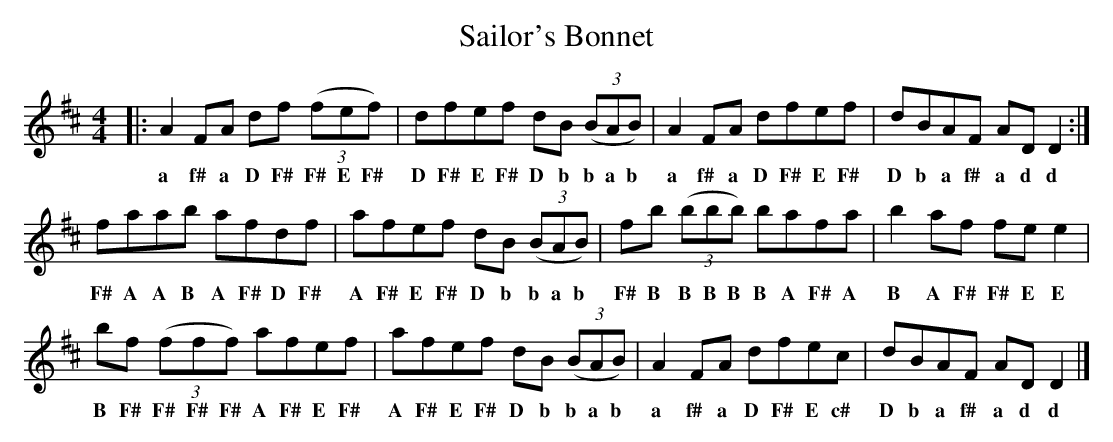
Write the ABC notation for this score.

X:1
T: Sailor's Bonnet
M:4/4
L:1/8
K:D
|:A2FA df ((3fef)|dfef dB ((3BAB)|A2FA dfef|dBAF ADD2:|
w:a f# a D F# F# E F# D F# E F# D b b a b a f# a D F# E F# D b a f# a d d
faab afdf|afef dB ((3BAB)|fb ((3bbb) bafa|b2af fee2|
w:F# A A B A F# D F# A F# E F# D b b a b F# B B B B B A F# A B A F# F# E E
bf ((3fff) afef|afef dB ((3BAB)|A2FA dfec|dBAF ADD2|]
w:B F# F# F# F# A F# E F# A F# E F# D b b a b a f# a D F# E c# D b a f# a d d
